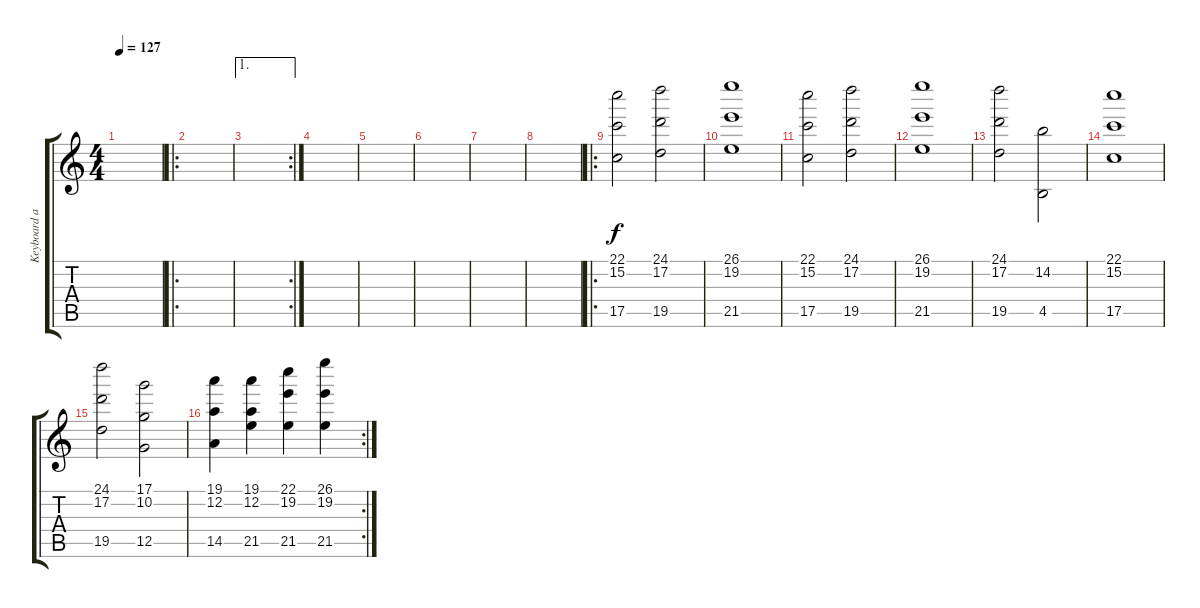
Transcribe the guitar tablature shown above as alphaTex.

\track ("Keyboard and Guitar Solo" "Keyboard a") {instrument overdrivenguitar}
\staff {score tabs}
\tuning (D4 A3 F3 C3 G2 D2) {hide}
\ts (4 4)
\tempo 127
\clef g2
\ks c
|
\ro
|
\ae 1
\rc 2
|
|
|
|
|
|
\ro
(22.1 15.2 17.5).2{volume 8 instrument stringensemble1} (24.1 17.2 19.5).2 |
(26.1 19.2 21.5).1 |
(22.1 15.2 17.5).2{volume 8 instrument stringensemble1} (24.1 17.2 19.5).2 |
(26.1 19.2 21.5).1 |
(24.1 17.2 19.5).2 (14.2 4.5).2 |
(22.1 15.2 17.5).1 |
(24.1 17.2 19.5).2 (17.1 10.2 12.5).2 |
\rc 2
(19.1 12.2 14.5).4{instrument stringensemble1} (19.1 12.2 21.5).4 (22.1 19.2 21.5).4 (26.1 19.2 21.5).4
